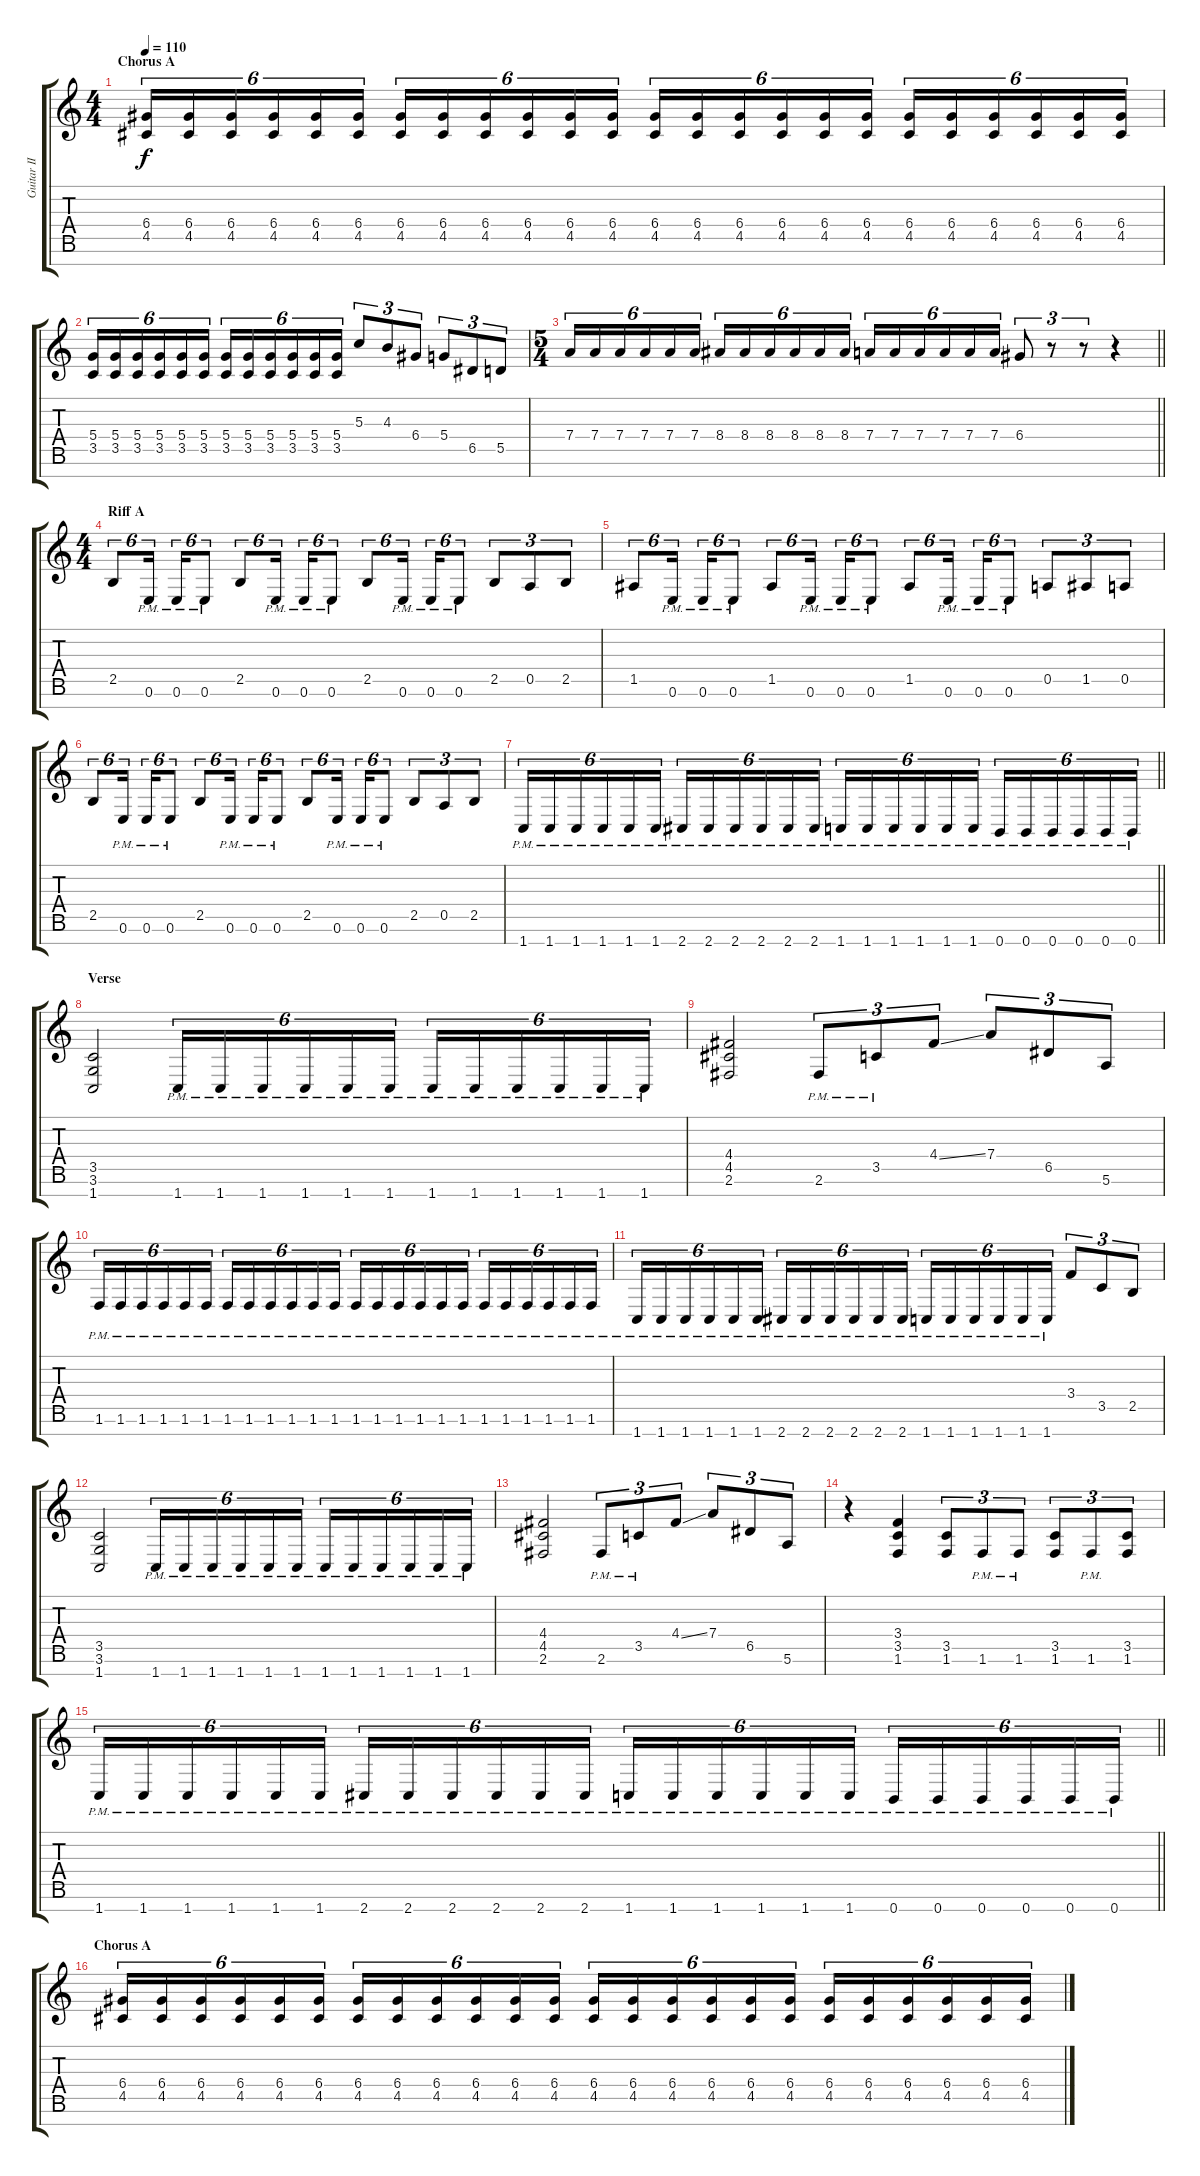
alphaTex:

\track ("Guitar II" "Guitar II") {instrument distortionguitar}
\staff {score tabs}
\tuning (E4 B3 G3 D3 A2 E2 B1) {hide}
\ts (4 4)
\section ("" "Chorus A")
\tempo 110
\clef g2
\ks c
(6.4 4.5).16{tu (6 4) dy f} (6.4 4.5).16{tu (6 4)} (6.4 4.5).16{tu (6 4)} (6.4 4.5).16{tu (6 4)} (6.4 4.5).16{tu (6 4)} (6.4 4.5).16{tu (6 4)} (6.4 4.5).16{tu (6 4)} (6.4 4.5).16{tu (6 4)} (6.4 4.5).16{tu (6 4)} (6.4 4.5).16{tu (6 4)} (6.4 4.5).16{tu (6 4)} (6.4 4.5).16{tu (6 4)} (6.4 4.5).16{tu (6 4)} (6.4 4.5).16{tu (6 4)} (6.4 4.5).16{tu (6 4)} (6.4 4.5).16{tu (6 4)} (6.4 4.5).16{tu (6 4)} (6.4 4.5).16{tu (6 4)} (6.4 4.5).16{tu (6 4)} (6.4 4.5).16{tu (6 4)} (6.4 4.5).16{tu (6 4)} (6.4 4.5).16{tu (6 4)} (6.4 4.5).16{tu (6 4)} (6.4 4.5).16{tu (6 4)} |
(5.4 3.5).16{tu (6 4)} (5.4 3.5).16{tu (6 4)} (5.4 3.5).16{tu (6 4)} (5.4 3.5).16{tu (6 4)} (5.4 3.5).16{tu (6 4)} (5.4 3.5).16{tu (6 4)} (5.4 3.5).16{tu (6 4)} (5.4 3.5).16{tu (6 4)} (5.4 3.5).16{tu (6 4)} (5.4 3.5).16{tu (6 4)} (5.4 3.5).16{tu (6 4)} (5.4 3.5).16{tu (6 4)} 5.3.8{tu (3 2)} 4.3.8{tu (3 2)} 6.4.8{tu (3 2)} 5.4.8{tu (3 2)} 6.5.8{tu (3 2)} 5.5.8{tu (3 2)} |
\ts (5 4)
\barLineRight lightlight
7.4.16{tu (6 4)} 7.4.16{tu (6 4)} 7.4.16{tu (6 4)} 7.4.16{tu (6 4)} 7.4.16{tu (6 4)} 7.4.16{tu (6 4)} 8.4.16{tu (6 4)} 8.4.16{tu (6 4)} 8.4.16{tu (6 4)} 8.4.16{tu (6 4)} 8.4.16{tu (6 4)} 8.4.16{tu (6 4)} 7.4.16{tu (6 4)} 7.4.16{tu (6 4)} 7.4.16{tu (6 4)} 7.4.16{tu (6 4)} 7.4.16{tu (6 4)} 7.4.16{tu (6 4)} 6.4.8{tu (3 2)} r.8{tu (3 2)} r.8{tu (3 2)} r.4 |
\ts (4 4)
\section ("" "Riff A")
2.5.8{tu (6 4)} 0.6{pm}.16{tu (6 4)} 0.6{pm}.16{tu (6 4)} 0.6{pm}.8{tu (6 4)} 2.5.8{tu (6 4)} 0.6{pm}.16{tu (6 4)} 0.6{pm}.16{tu (6 4)} 0.6{pm}.8{tu (6 4)} 2.5.8{tu (6 4)} 0.6{pm}.16{tu (6 4)} 0.6{pm}.16{tu (6 4)} 0.6{pm}.8{tu (6 4)} 2.5.8{tu (3 2)} 0.5.8{tu (3 2)} 2.5.8{tu (3 2)} |
1.5.8{tu (6 4)} 0.6{pm}.16{tu (6 4)} 0.6{pm}.16{tu (6 4)} 0.6{pm}.8{tu (6 4)} 1.5.8{tu (6 4)} 0.6{pm}.16{tu (6 4)} 0.6{pm}.16{tu (6 4)} 0.6{pm}.8{tu (6 4)} 1.5.8{tu (6 4)} 0.6{pm}.16{tu (6 4)} 0.6{pm}.16{tu (6 4)} 0.6{pm}.8{tu (6 4)} 0.5.8{tu (3 2)} 1.5.8{tu (3 2)} 0.5.8{tu (3 2)} |
2.5.8{tu (6 4)} 0.6{pm}.16{tu (6 4)} 0.6{pm}.16{tu (6 4)} 0.6{pm}.8{tu (6 4)} 2.5.8{tu (6 4)} 0.6{pm}.16{tu (6 4)} 0.6{pm}.16{tu (6 4)} 0.6{pm}.8{tu (6 4)} 2.5.8{tu (6 4)} 0.6{pm}.16{tu (6 4)} 0.6{pm}.16{tu (6 4)} 0.6{pm}.8{tu (6 4)} 2.5.8{tu (3 2)} 0.5.8{tu (3 2)} 2.5.8{tu (3 2)} |
\barLineRight lightlight
1.7{pm}.16{tu (6 4)} 1.7{pm}.16{tu (6 4)} 1.7{pm}.16{tu (6 4)} 1.7{pm}.16{tu (6 4)} 1.7{pm}.16{tu (6 4)} 1.7{pm}.16{tu (6 4)} 2.7{pm}.16{tu (6 4)} 2.7{pm}.16{tu (6 4)} 2.7{pm}.16{tu (6 4)} 2.7{pm}.16{tu (6 4)} 2.7{pm}.16{tu (6 4)} 2.7{pm}.16{tu (6 4)} 1.7{pm}.16{tu (6 4)} 1.7{pm}.16{tu (6 4)} 1.7{pm}.16{tu (6 4)} 1.7{pm}.16{tu (6 4)} 1.7{pm}.16{tu (6 4)} 1.7{pm}.16{tu (6 4)} 0.7{pm}.16{tu (6 4)} 0.7{pm}.16{tu (6 4)} 0.7{pm}.16{tu (6 4)} 0.7{pm}.16{tu (6 4)} 0.7{pm}.16{tu (6 4)} 0.7{pm}.16{tu (6 4)} |
\section ("" "Verse")
(3.5 3.6 1.7).2 1.7{pm}.16{tu (6 4)} 1.7{pm}.16{tu (6 4)} 1.7{pm}.16{tu (6 4)} 1.7{pm}.16{tu (6 4)} 1.7{pm}.16{tu (6 4)} 1.7{pm}.16{tu (6 4)} 1.7{pm}.16{tu (6 4)} 1.7{pm}.16{tu (6 4)} 1.7{pm}.16{tu (6 4)} 1.7{pm}.16{tu (6 4)} 1.7{pm}.16{tu (6 4)} 1.7{pm}.16{tu (6 4)} |
(4.4 4.5 2.6).2 2.6{pm}.8{tu (3 2)} 3.5{pm}.8{tu (3 2)} 4.4{ss}.8{tu (3 2)} 7.4.8{tu (3 2)} 6.5.8{tu (3 2)} 5.6.8{tu (3 2)} |
1.6{pm}.16{tu (6 4)} 1.6{pm}.16{tu (6 4)} 1.6{pm}.16{tu (6 4)} 1.6{pm}.16{tu (6 4)} 1.6{pm}.16{tu (6 4)} 1.6{pm}.16{tu (6 4)} 1.6{pm}.16{tu (6 4)} 1.6{pm}.16{tu (6 4)} 1.6{pm}.16{tu (6 4)} 1.6{pm}.16{tu (6 4)} 1.6{pm}.16{tu (6 4)} 1.6{pm}.16{tu (6 4)} 1.6{pm}.16{tu (6 4)} 1.6{pm}.16{tu (6 4)} 1.6{pm}.16{tu (6 4)} 1.6{pm}.16{tu (6 4)} 1.6{pm}.16{tu (6 4)} 1.6{pm}.16{tu (6 4)} 1.6{pm}.16{tu (6 4)} 1.6{pm}.16{tu (6 4)} 1.6{pm}.16{tu (6 4)} 1.6{pm}.16{tu (6 4)} 1.6{pm}.16{tu (6 4)} 1.6{pm}.16{tu (6 4)} |
1.7{pm}.16{tu (6 4)} 1.7{pm}.16{tu (6 4)} 1.7{pm}.16{tu (6 4)} 1.7{pm}.16{tu (6 4)} 1.7{pm}.16{tu (6 4)} 1.7{pm}.16{tu (6 4)} 2.7{pm}.16{tu (6 4)} 2.7{pm}.16{tu (6 4)} 2.7{pm}.16{tu (6 4)} 2.7{pm}.16{tu (6 4)} 2.7{pm}.16{tu (6 4)} 2.7{pm}.16{tu (6 4)} 1.7{pm}.16{tu (6 4)} 1.7{pm}.16{tu (6 4)} 1.7{pm}.16{tu (6 4)} 1.7{pm}.16{tu (6 4)} 1.7{pm}.16{tu (6 4)} 1.7{pm}.16{tu (6 4)} 3.4.8{tu (3 2)} 3.5.8{tu (3 2)} 2.5.8{tu (3 2)} |
(3.5 3.6 1.7).2 1.7{pm}.16{tu (6 4)} 1.7{pm}.16{tu (6 4)} 1.7{pm}.16{tu (6 4)} 1.7{pm}.16{tu (6 4)} 1.7{pm}.16{tu (6 4)} 1.7{pm}.16{tu (6 4)} 1.7{pm}.16{tu (6 4)} 1.7{pm}.16{tu (6 4)} 1.7{pm}.16{tu (6 4)} 1.7{pm}.16{tu (6 4)} 1.7{pm}.16{tu (6 4)} 1.7{pm}.16{tu (6 4)} |
(4.4 4.5 2.6).2 2.6{pm}.8{tu (3 2)} 3.5{pm}.8{tu (3 2)} 4.4{ss}.8{tu (3 2)} 7.4.8{tu (3 2)} 6.5.8{tu (3 2)} 5.6.8{tu (3 2)} |
r.4 (3.4 3.5 1.6).4 (3.5 1.6).8{tu (3 2)} 1.6{pm}.8{tu (3 2)} 1.6{pm}.8{tu (3 2)} (3.5 1.6).8{tu (3 2)} 1.6{pm}.8{tu (3 2)} (3.5 1.6).8{tu (3 2)} |
\barLineRight lightlight
1.7{pm}.16{tu (6 4)} 1.7{pm}.16{tu (6 4)} 1.7{pm}.16{tu (6 4)} 1.7{pm}.16{tu (6 4)} 1.7{pm}.16{tu (6 4)} 1.7{pm}.16{tu (6 4)} 2.7{pm}.16{tu (6 4)} 2.7{pm}.16{tu (6 4)} 2.7{pm}.16{tu (6 4)} 2.7{pm}.16{tu (6 4)} 2.7{pm}.16{tu (6 4)} 2.7{pm}.16{tu (6 4)} 1.7{pm}.16{tu (6 4)} 1.7{pm}.16{tu (6 4)} 1.7{pm}.16{tu (6 4)} 1.7{pm}.16{tu (6 4)} 1.7{pm}.16{tu (6 4)} 1.7{pm}.16{tu (6 4)} 0.7{pm}.16{tu (6 4)} 0.7{pm}.16{tu (6 4)} 0.7{pm}.16{tu (6 4)} 0.7{pm}.16{tu (6 4)} 0.7{pm}.16{tu (6 4)} 0.7{pm}.16{tu (6 4)} |
\section ("" "Chorus A")
(6.4 4.5).16{tu (6 4)} (6.4 4.5).16{tu (6 4)} (6.4 4.5).16{tu (6 4)} (6.4 4.5).16{tu (6 4)} (6.4 4.5).16{tu (6 4)} (6.4 4.5).16{tu (6 4)} (6.4 4.5).16{tu (6 4)} (6.4 4.5).16{tu (6 4)} (6.4 4.5).16{tu (6 4)} (6.4 4.5).16{tu (6 4)} (6.4 4.5).16{tu (6 4)} (6.4 4.5).16{tu (6 4)} (6.4 4.5).16{tu (6 4)} (6.4 4.5).16{tu (6 4)} (6.4 4.5).16{tu (6 4)} (6.4 4.5).16{tu (6 4)} (6.4 4.5).16{tu (6 4)} (6.4 4.5).16{tu (6 4)} (6.4 4.5).16{tu (6 4)} (6.4 4.5).16{tu (6 4)} (6.4 4.5).16{tu (6 4)} (6.4 4.5).16{tu (6 4)} (6.4 4.5).16{tu (6 4)} (6.4 4.5).16{tu (6 4)}
